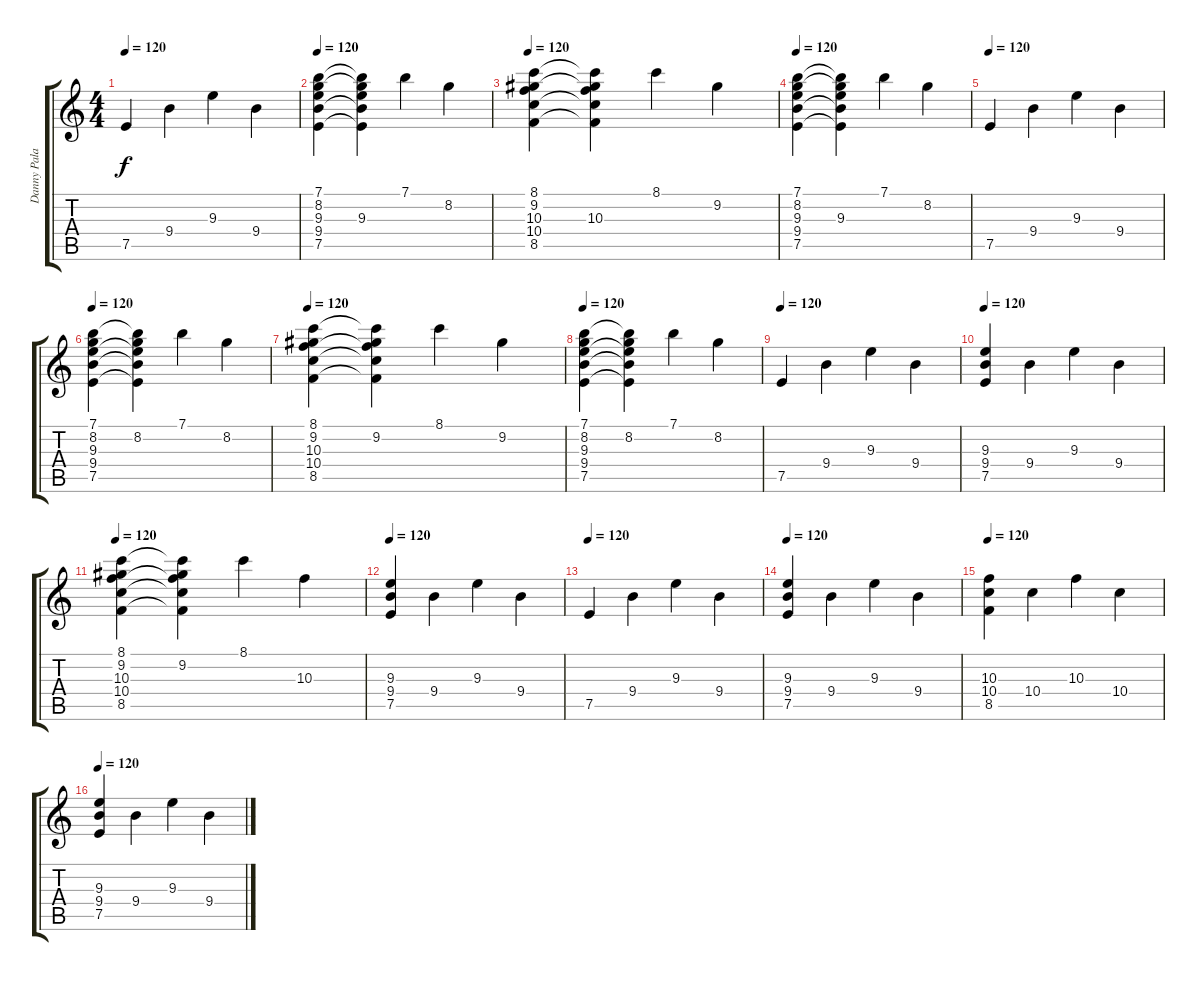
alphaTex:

\track ("Danny Palacio" "Danny Pala") {instrument acousticguitarnylon}
\staff {score tabs}
\tuning (E4 B3 G3 D3 A2 E2) {hide}
\ts (4 4)
\tempo 120
\clef g2
\ks c
7.5.4{dy f} 9.4.4 9.3.4 9.4.4 |
\tempo 120
(7.1 8.2 9.3 9.4 7.5).4 (7.1{t} 8.2{t} 9.3 9.4{t} 7.5{t}).4 7.1.4 8.2.4 |
\tempo 120
(8.1 9.2 10.3 10.4 8.5).4 (8.1{t} 9.2{t} 10.3 10.4{t} 8.5{t}).4 8.1.4 9.2.4 |
\tempo 120
(7.1 8.2 9.3 9.4 7.5).4 (7.1{t} 8.2{t} 9.3 9.4{t} 7.5{t}).4 7.1.4 8.2.4 |
\tempo 120
7.5.4 9.4.4 9.3.4 9.4.4 |
\tempo 120
(7.1 8.2 9.3 9.4 7.5).4 (7.1{t} 8.2 9.3{t} 9.4{t} 7.5{t}).4 7.1.4 8.2.4 |
\tempo 120
(8.1 9.2 10.3 10.4 8.5).4 (8.1{t} 9.2 10.3{t} 10.4{t} 8.5{t}).4 8.1.4 9.2.4 |
\tempo 120
(7.1 8.2 9.3 9.4 7.5).4 (7.1{t} 8.2 9.3{t} 9.4{t} 7.5{t}).4 7.1.4 8.2.4 |
\tempo 120
7.5.4 9.4.4 9.3.4 9.4.4 |
\tempo 120
(9.3 9.4 7.5).4 9.4.4 9.3.4 9.4.4 |
\tempo 120
(8.1 9.2 10.3 10.4 8.5).4 (8.1{t} 9.2 10.3{t} 10.4{t} 8.5{t}).4 8.1.4 10.3.4 |
\tempo 120
(9.3 9.4 7.5).4 9.4.4 9.3.4 9.4.4 |
\tempo 120
7.5.4 9.4.4 9.3.4 9.4.4 |
\tempo 120
(9.3 9.4 7.5).4 9.4.4 9.3.4 9.4.4 |
\tempo 120
(10.3 10.4 8.5).4 10.4.4 10.3.4 10.4.4 |
\tempo 120
(9.3 9.4 7.5).4 9.4.4 9.3.4 9.4.4
